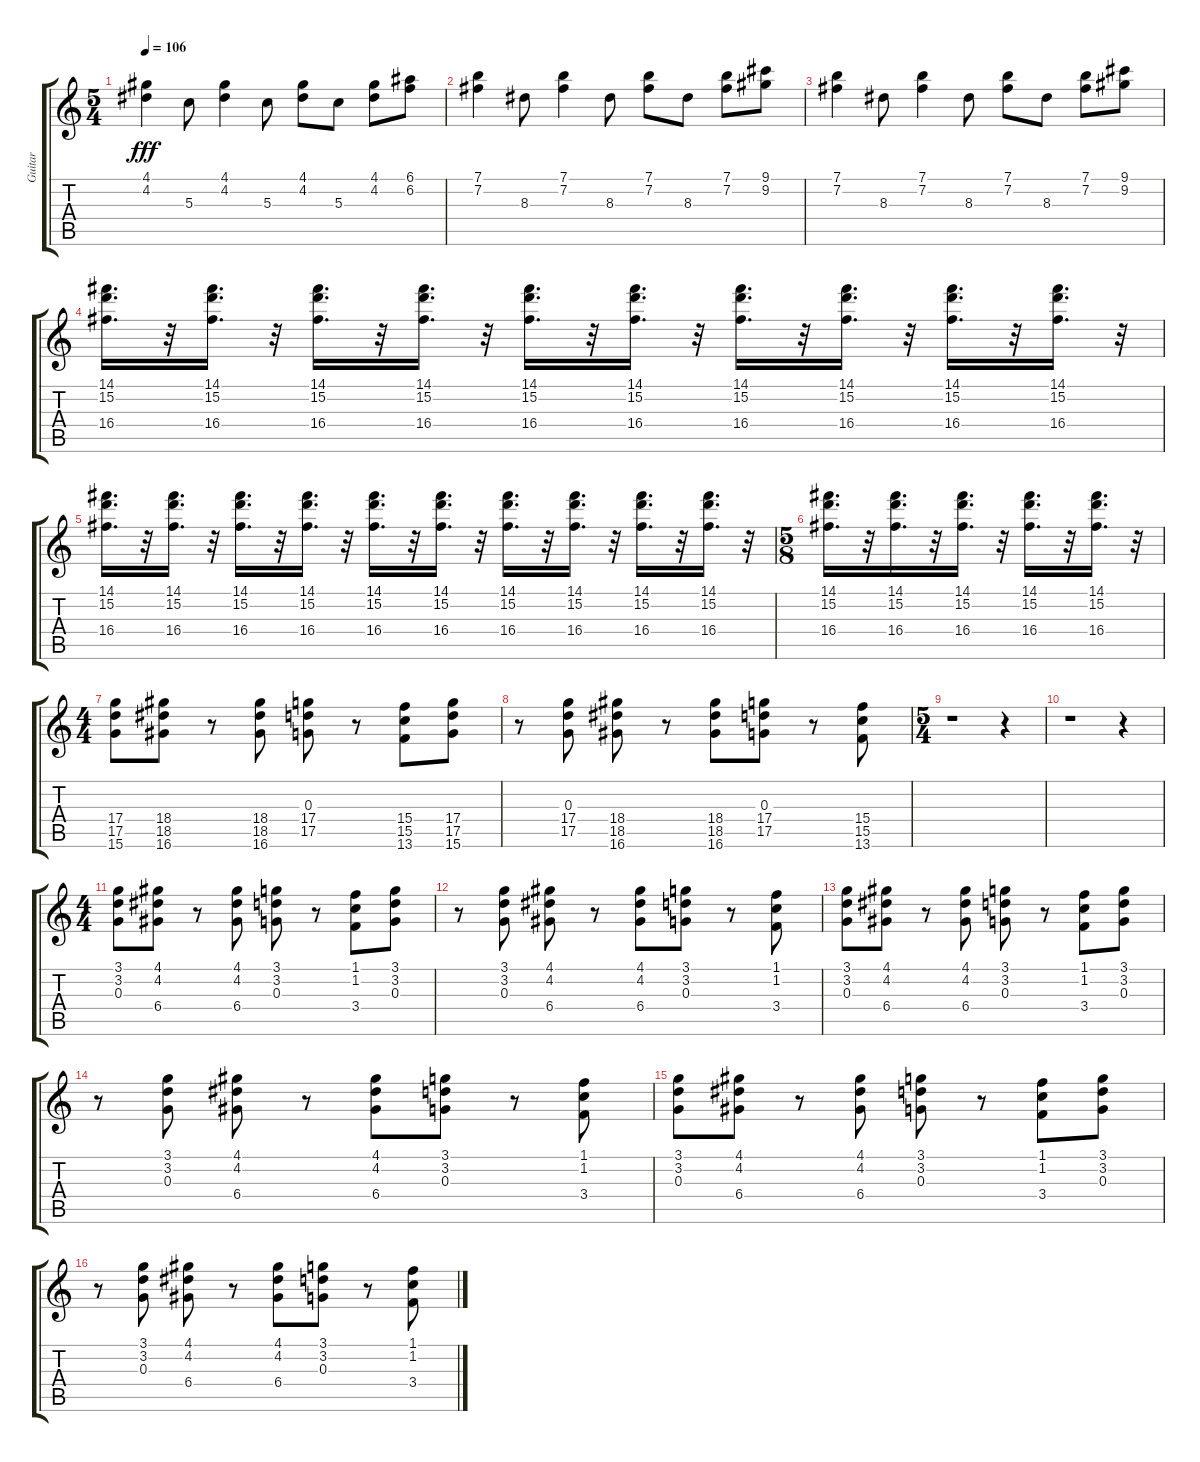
\track ("Guitar" "Guitar") {instrument electricguitarclean}
\staff {score tabs}
\tuning (E4 B3 G3 D3 A2 E2) {hide}
\ts (5 4)
\tempo 106
\clef g2
\ks c
(4.1 4.2).4{dy fff} 5.3.8 (4.1 4.2).4 5.3.8 (4.1 4.2).8 5.3.8 (4.1 4.2).8 (6.1 6.2).8 |
(7.1 7.2).4 8.3.8 (7.1 7.2).4 8.3.8 (7.1 7.2).8 8.3.8 (7.1 7.2).8 (9.1 9.2).8 |
(7.1 7.2).4 8.3.8 (7.1 7.2).4 8.3.8 (7.1 7.2).8 8.3.8 (7.1 7.2).8 (9.1 9.2).8 |
(14.1 15.2 16.4).16{d} r.32 (14.1 15.2 16.4).16{d} r.32 (14.1 15.2 16.4).16{d} r.32 (14.1 15.2 16.4).16{d} r.32 (14.1 15.2 16.4).16{d} r.32 (14.1 15.2 16.4).16{d} r.32 (14.1 15.2 16.4).16{d} r.32 (14.1 15.2 16.4).16{d} r.32 (14.1 15.2 16.4).16{d} r.32 (14.1 15.2 16.4).16{d} r.32 |
(14.1 15.2 16.4).16{d} r.32 (14.1 15.2 16.4).16{d} r.32 (14.1 15.2 16.4).16{d} r.32 (14.1 15.2 16.4).16{d} r.32 (14.1 15.2 16.4).16{d} r.32 (14.1 15.2 16.4).16{d} r.32 (14.1 15.2 16.4).16{d} r.32 (14.1 15.2 16.4).16{d} r.32 (14.1 15.2 16.4).16{d} r.32 (14.1 15.2 16.4).16{d} r.32 |
\ts (5 8)
(14.1 15.2 16.4).16{d} r.32 (14.1 15.2 16.4).16{d} r.32 (14.1 15.2 16.4).16{d} r.32 (14.1 15.2 16.4).16{d} r.32 (14.1 15.2 16.4).16{d} r.32 |
\ts (4 4)
(17.4 17.5 15.6).8 (18.4 18.5 16.6).8 r.8 (18.4 18.5 16.6).8 (0.3 17.4 17.5).8 r.8 (15.4 15.5 13.6).8 (17.4 17.5 15.6).8 |
r.8 (0.3 17.4 17.5).8 (18.4 18.5 16.6).8 r.8 (18.4 18.5 16.6).8 (0.3 17.4 17.5).8 r.8 (15.4 15.5 13.6).8 |
\ts (5 4)
r.1 r.4 |
r.1 r.4 |
\ts (4 4)
(3.1 3.2 0.3).8 (4.1 4.2 6.4).8 r.8 (4.1 4.2 6.4).8 (3.1 3.2 0.3).8 r.8 (1.1 1.2 3.4).8 (3.1 3.2 0.3).8 |
r.8 (3.1 3.2 0.3).8 (4.1 4.2 6.4).8 r.8 (4.1 4.2 6.4).8 (3.1 3.2 0.3).8 r.8 (1.1 1.2 3.4).8 |
(3.1 3.2 0.3).8 (4.1 4.2 6.4).8 r.8 (4.1 4.2 6.4).8 (3.1 3.2 0.3).8 r.8 (1.1 1.2 3.4).8 (3.1 3.2 0.3).8 |
r.8 (3.1 3.2 0.3).8 (4.1 4.2 6.4).8 r.8 (4.1 4.2 6.4).8 (3.1 3.2 0.3).8 r.8 (1.1 1.2 3.4).8 |
(3.1 3.2 0.3).8 (4.1 4.2 6.4).8 r.8 (4.1 4.2 6.4).8 (3.1 3.2 0.3).8 r.8 (1.1 1.2 3.4).8 (3.1 3.2 0.3).8 |
r.8 (3.1 3.2 0.3).8 (4.1 4.2 6.4).8 r.8 (4.1 4.2 6.4).8 (3.1 3.2 0.3).8 r.8 (1.1 1.2 3.4).8
